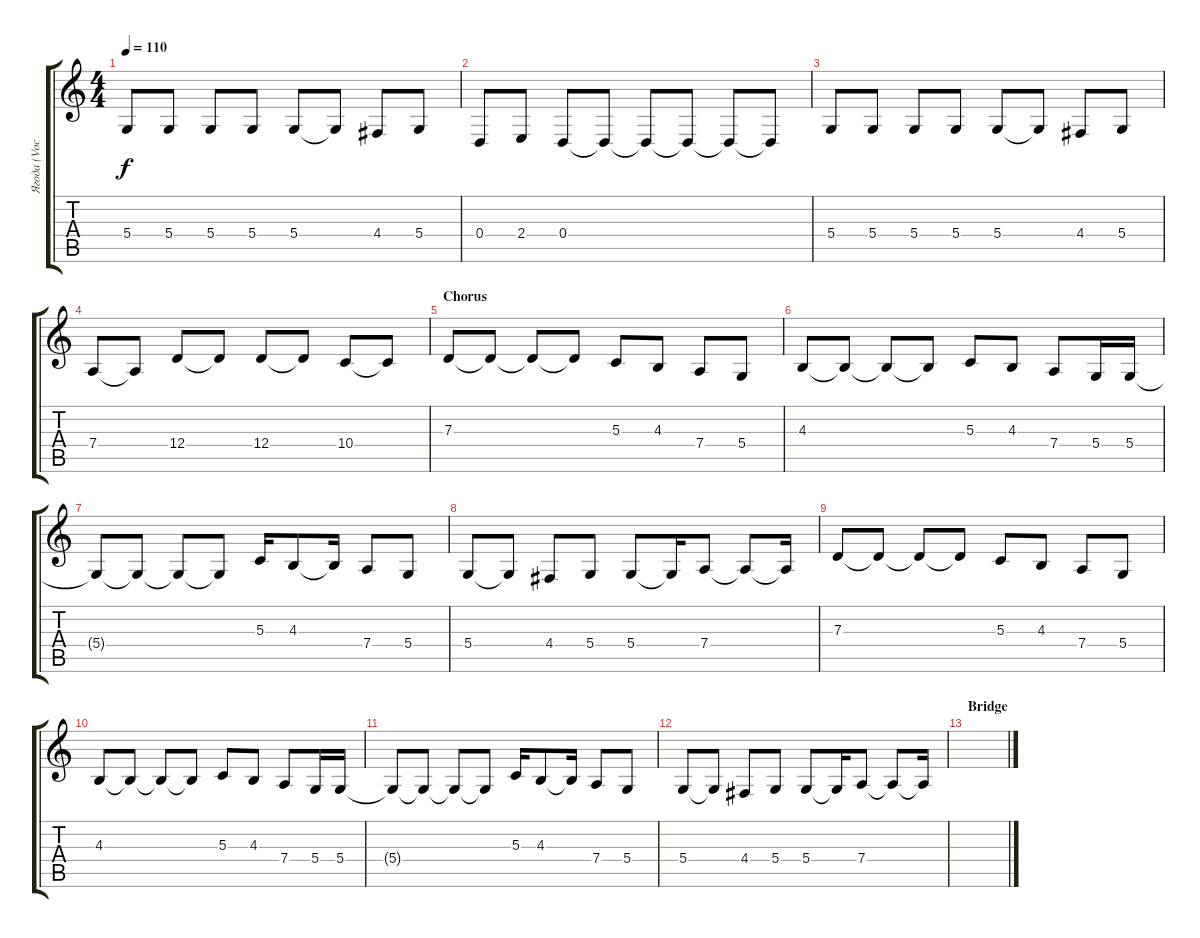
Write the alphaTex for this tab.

\track ("Ягода (Vocal)" "Ягода (Voc") {instrument lead6voice}
\staff {score tabs}
\tuning (E4 B3 G3 D3 A2 E2) {hide}
\ts (4 4)
\tempo 110
\clef g2
\ks c
5.4.8{dy f} 5.4.8 5.4.8 5.4.8 5.4.8 5.4{t}.8 4.4.8 5.4.8 |
0.4.8 2.4.8 0.4.8 0.4{t}.8 0.4{t}.8 0.4{t}.8 0.4{t}.8 0.4{t}.8 |
5.4.8 5.4.8 5.4.8 5.4.8 5.4.8 5.4{t}.8 4.4.8 5.4.8 |
7.4.8 7.4{t}.8 12.4.8 12.4{t}.8 12.4.8 12.4{t}.8 10.4.8 10.4{t}.8 |
\section ("" "Chorus")
7.3.8 7.3{t}.8 7.3{t}.8 7.3{t}.8 5.3.8 4.3.8 7.4.8 5.4.8 |
4.3.8 4.3{t}.8 4.3{t}.8 4.3{t}.8 5.3.8 4.3.8 7.4.8 5.4.16 5.4.16 |
5.4{t}.8 5.4{t}.8 5.4{t}.8 5.4{t}.8 5.3.16 4.3.8 4.3{t}.16 7.4.8 5.4.8 |
5.4.8 5.4{t}.8 4.4.8 5.4.8 5.4.8 5.4{t}.16 7.4.8 7.4{t}.8 7.4{t}.16 |
7.3.8 7.3{t}.8 7.3{t}.8 7.3{t}.8 5.3.8 4.3.8 7.4.8 5.4.8 |
4.3.8 4.3{t}.8 4.3{t}.8 4.3{t}.8 5.3.8 4.3.8 7.4.8 5.4.16 5.4.16 |
5.4{t}.8 5.4{t}.8 5.4{t}.8 5.4{t}.8 5.3.16 4.3.8 4.3{t}.16 7.4.8 5.4.8 |
5.4.8 5.4{t}.8 4.4.8 5.4.8 5.4.8 5.4{t}.16 7.4.8 7.4{t}.8 7.4{t}.16 |
\section ("" "Bridge")
